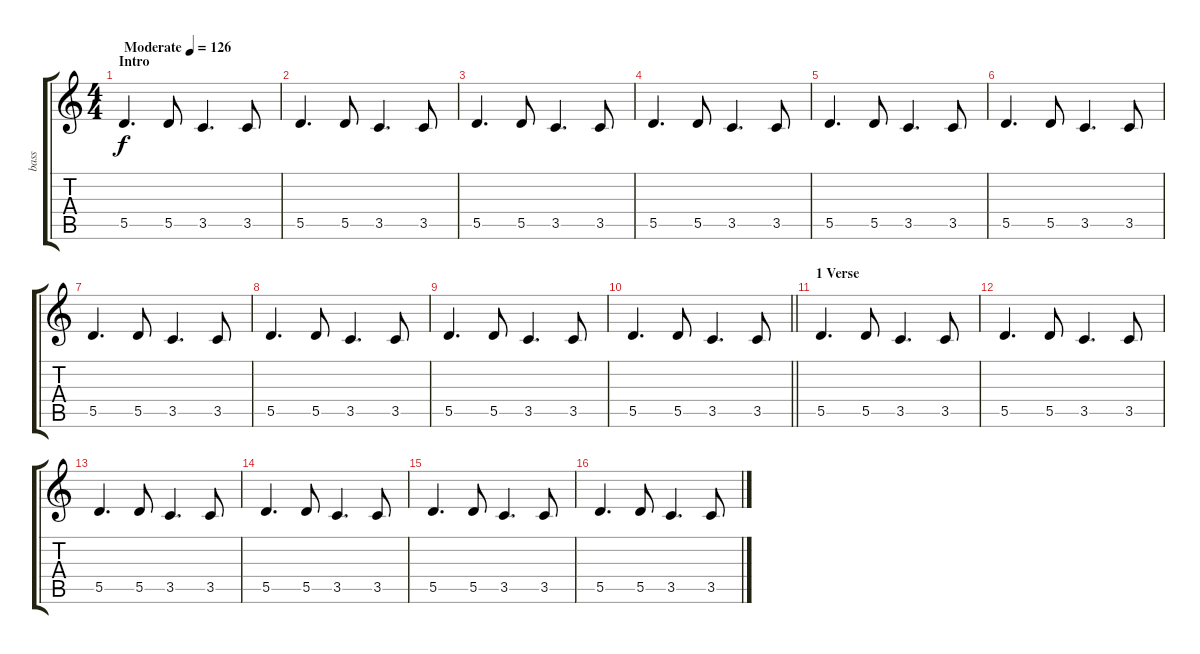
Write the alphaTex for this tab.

\track ("bass" "bass") {instrument acousticguitarnylon}
\staff {score tabs}
\tuning (E4 B3 G3 D3 A2 E2) {hide}
\ts (4 4)
\section ("" "Intro")
\tempo (126 "Moderate")
\clef g2
\ks c
5.5.4{d dy f instrument acousticguitarnylon} 5.5.8 3.5.4{d} 3.5.8 |
5.5.4{d} 5.5.8 3.5.4{d} 3.5.8 |
5.5.4{d} 5.5.8 3.5.4{d} 3.5.8 |
5.5.4{d} 5.5.8 3.5.4{d} 3.5.8 |
5.5.4{d} 5.5.8 3.5.4{d} 3.5.8 |
5.5.4{d} 5.5.8 3.5.4{d} 3.5.8 |
5.5.4{d} 5.5.8 3.5.4{d} 3.5.8 |
5.5.4{d} 5.5.8 3.5.4{d} 3.5.8 |
5.5.4{d} 5.5.8 3.5.4{d} 3.5.8 |
\barLineRight lightlight
5.5.4{d} 5.5.8 3.5.4{d} 3.5.8 |
\section ("" "1 Verse")
5.5.4{d} 5.5.8 3.5.4{d} 3.5.8 |
5.5.4{d} 5.5.8 3.5.4{d} 3.5.8 |
5.5.4{d} 5.5.8 3.5.4{d} 3.5.8 |
5.5.4{d} 5.5.8 3.5.4{d} 3.5.8 |
5.5.4{d} 5.5.8 3.5.4{d} 3.5.8 |
5.5.4{d} 5.5.8 3.5.4{d} 3.5.8
